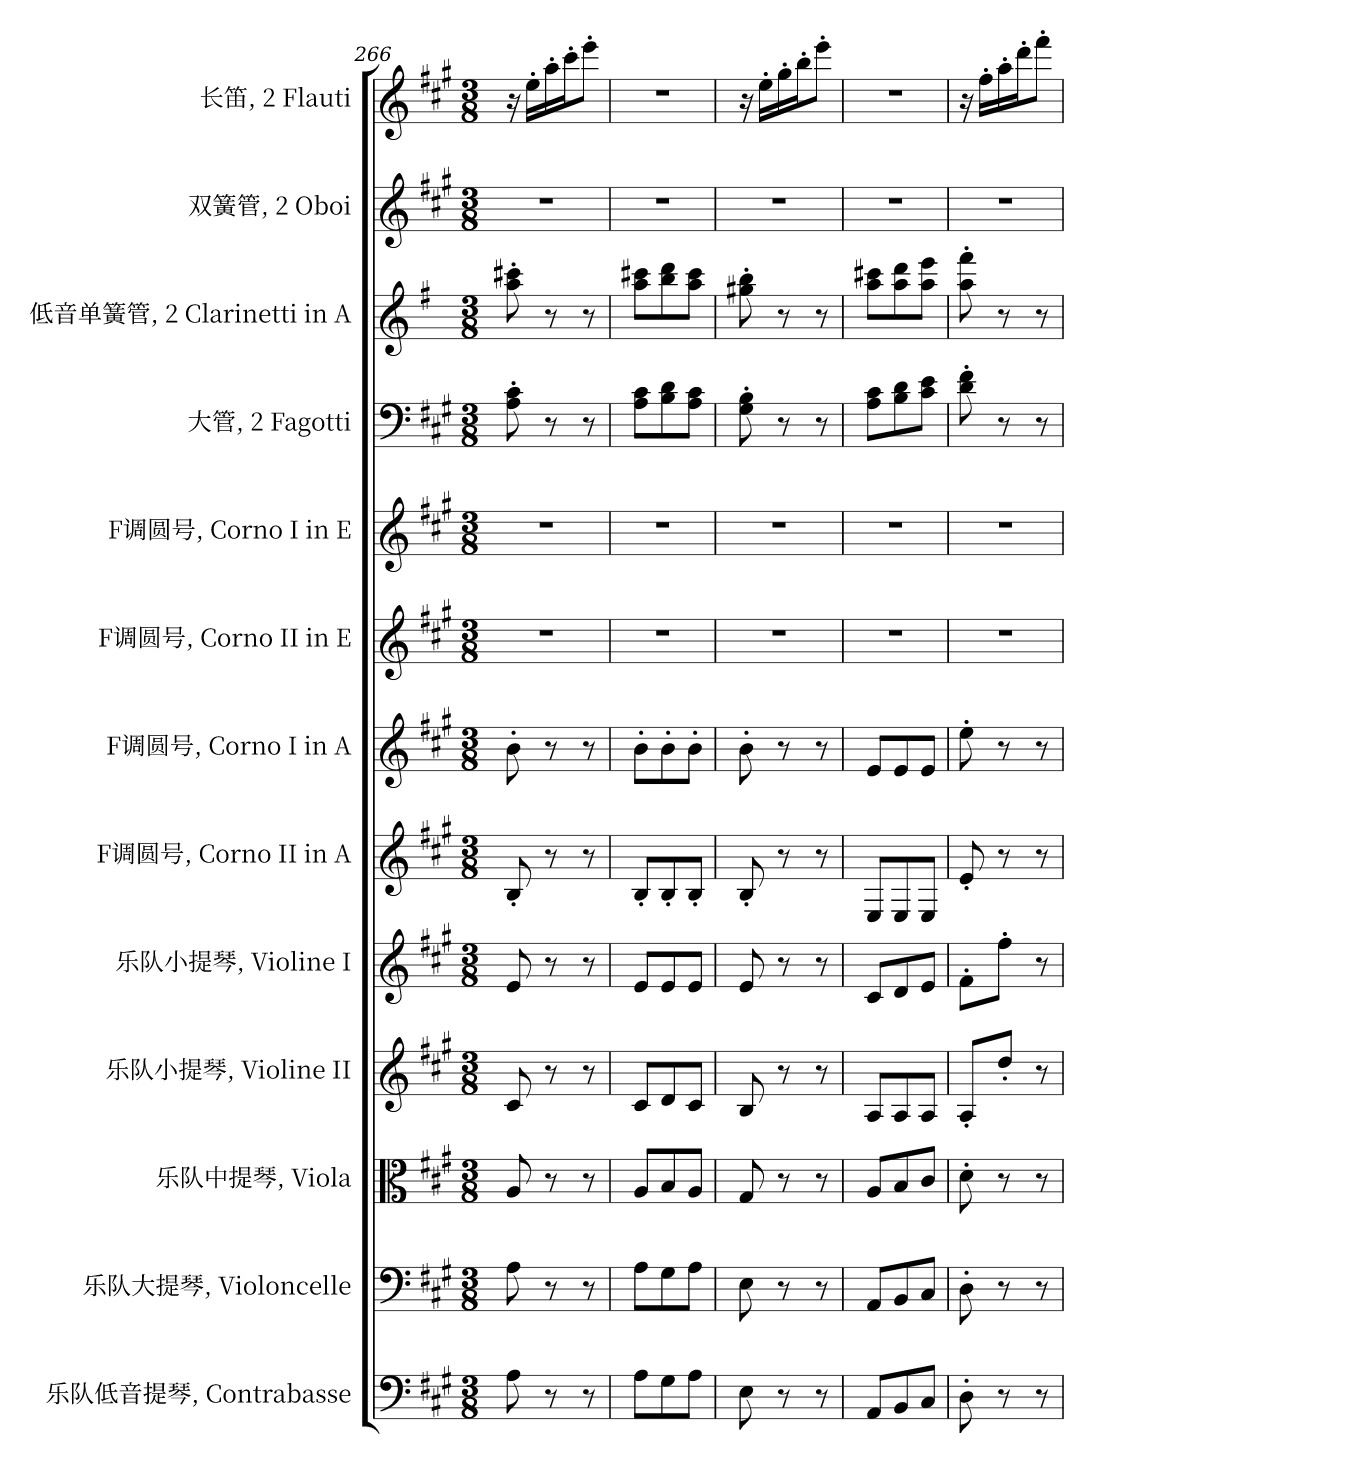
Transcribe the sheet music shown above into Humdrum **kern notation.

**kern	**kern	**kern	**kern	**kern	**kern	**kern	**kern	**kern	**kern	**kern	**kern	**kern
*part13	*part12	*part11	*part10	*part9	*part8	*part7	*part6	*part5	*part4	*part3	*part2	*part1
*staff13	*staff12	*staff11	*staff10	*staff9	*staff8	*staff7	*staff6	*staff5	*staff4	*staff3	*staff2	*staff1
*I"乐队低音提琴, Contrabasse	*I"乐队大提琴, Violoncelle	*I"乐队中提琴, Viola	*I"乐队小提琴, Violine II	*I"乐队小提琴, Violine I	*I"F调圆号, Corno II in A	*I"F调圆号, Corno I in A	*I"F调圆号, Corno II in E	*I"F调圆号, Corno I in E	*I"大管, 2 Fagotti	*I"低音单簧管, 2 Clarinetti in A	*I"双簧管, 2 Oboi	*I"长笛, 2 Flauti
*I'Cbs.	*	*	*	*	*	*	*	*	*	*	*I'Ob.	*I'Fl.
!!LO:PB:g=z
*clefF4	*clefF4	*clefC3	*clefG2	*clefG2	*clefG2	*clefG2	*clefG2	*clefG2	*clefF4	*clefG2	*clefG2	*clefG2
*ITrd7c12	*	*	*	*	*ITrd4c7	*ITrd4c7	*ITrd4c7	*ITrd4c7	*	*ITrd8c14	*	*
*k[f#c#g#]	*k[f#c#g#]	*k[f#c#g#]	*k[f#c#g#]	*k[f#c#g#]	*k[f#c#]	*k[f#c#]	*k[f#c#]	*k[f#c#]	*k[f#c#g#]	*k[f#]	*k[f#c#g#]	*k[f#c#g#]
*M3/8	*M3/8	*M3/8	*M3/8	*M3/8	*M3/8	*M3/8	*M3/8	*M3/8	*M3/8	*M3/8	*M3/8	*M3/8
*MM35	*MM35	*MM35	*MM35	*MM35	*MM35	*MM35	*MM35	*MM35	*MM35	*MM35	*MM35	*MM35
=266	=266	=266	=266	=266	=266	=266	=266	=266	=266	=266	=266	=266
8AA\	8A\	8A/	8c#/	8e/	8E'/	8e'\	4.r	4.r	8A\' 8c#\'	8a\' 8cc#X\'	4.r	16r
.	.	.	.	.	.	.	.	.	.	.	.	16ee'\LL
*	*	*	*	*	*	*	*	*	*	*	*	*MM38
8r	8r	8r	8r	8r	8r	8r	.	.	8r	8r	.	16aa'\
.	.	.	.	.	.	.	.	.	.	.	.	16ccc#'\J
8r	8r	8r	8r	8r	8r	8r	.	.	8r	8r	.	8eee'\J
=267	=267	=267	=267	=267	=267	=267	=267	=267	=267	=267	=267	=267
*	*	*	*	*	*	*	*	*	*	*	*	*MM35
8AA\L	8A\L	8A/L	8c#/L	8e/L	8E'/L	8e'\L	4.r	4.r	8A\ 8c#\L	8a\ 8cc#X\L	4.r	4.r
8GG#\	8G#\	8B/	8d/	8e/	8E'/	8e'\	.	.	8B\ 8d\	8b\ 8dd\	.	.
8AA\J	8A\J	8A/J	8c#/J	8e/J	8E'/J	8e'\J	.	.	8A\ 8c#\J	8a\ 8cc#\J	.	.
=268	=268	=268	=268	=268	=268	=268	=268	=268	=268	=268	=268	=268
*	*	*	*	*	*	*	*	*	*	*	*	*MM35
8EE\	8E\	8G#/	8B/	8e/	8E'/	8e'\	4.r	4.r	8G#\' 8B\'	8g#X\' 8b\'	4.r	16r
.	.	.	.	.	.	.	.	.	.	.	.	16ee'\LL
*	*	*	*	*	*	*	*	*	*	*	*	*MM38
8r	8r	8r	8r	8r	8r	8r	.	.	8r	8r	.	16gg#'\
.	.	.	.	.	.	.	.	.	.	.	.	16bb'\J
8r	8r	8r	8r	8r	8r	8r	.	.	8r	8r	.	8eee'\J
=269	=269	=269	=269	=269	=269	=269	=269	=269	=269	=269	=269	=269
*	*	*	*	*	*	*	*	*	*	*	*	*MM35
8AAA/L	8AA/L	8A/L	8A/L	8c#/L	8AA/L	8A/L	4.r	4.r	8A\ 8c#\L	8a\ 8cc#X\L	4.r	4.r
8BBB/	8BB/	8B/	8A/	8d/	8AA/	8A/	.	.	8B\ 8d\	8a\ 8dd\	.	.
8CC#/J	8C#/J	8c#/J	8A/J	8e/J	8AA/J	8A/J	.	.	8c#\ 8e\J	8a\ 8ee\J	.	.
=270	=270	=270	=270	=270	=270	=270	=270	=270	=270	=270	=270	=270
*	*	*	*	*	*	*	*	*	*	*	*	*MM36
8DD'\	8D'\	8d'\	8A'/L	8f#'\L	8A'/	8a'\	4.r	4.r	8d\' 8f#\'	8a\' 8ff#\'	4.r	16r
.	.	.	.	.	.	.	.	.	.	.	.	16ff#'\LL
*	*	*	*	*	*	*	*	*	*	*	*	*MM38
8r	8r	8r	8dd'/J	8ff#'\J	8r	8r	.	.	8r	8r	.	16aa'\
.	.	.	.	.	.	.	.	.	.	.	.	16ddd'\J
8r	8r	8r	8r	8r	8r	8r	.	.	8r	8r	.	8fff#'\J
=	=	=	=	=	=	=	=	=	=	=	=	=
*-	*-	*-	*-	*-	*-	*-	*-	*-	*-	*-	*-	*-
